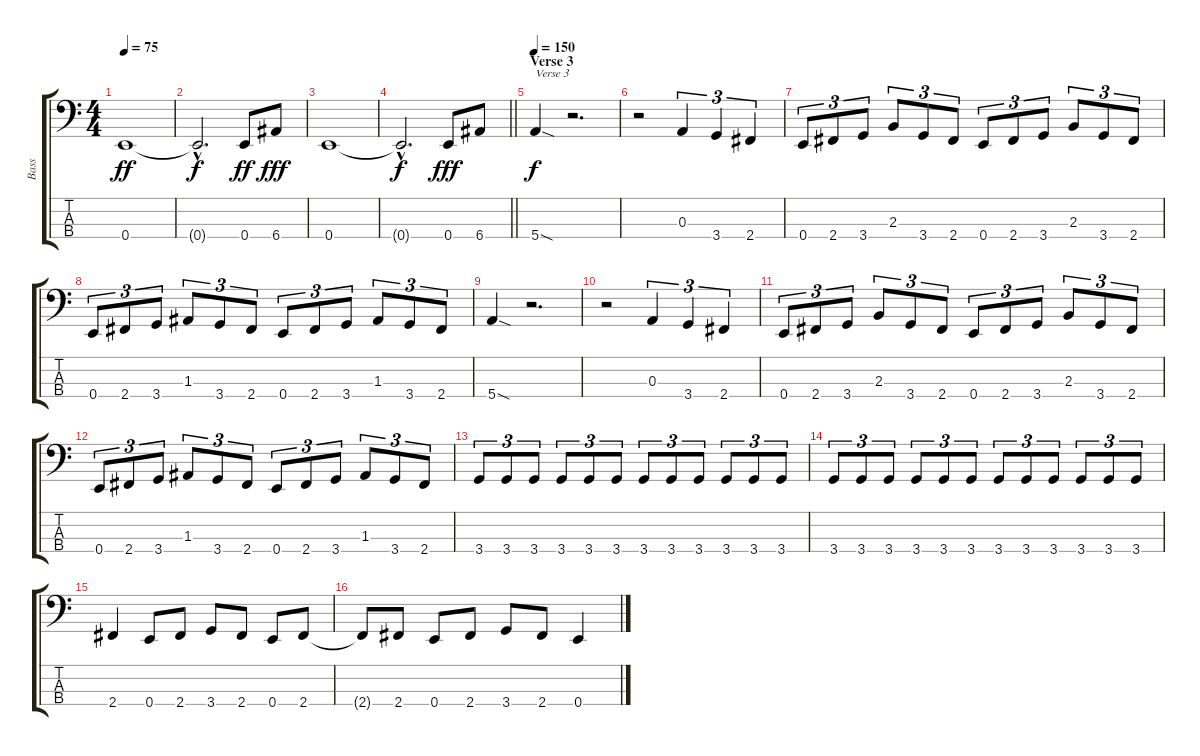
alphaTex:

\track ("Bass" "Bass") {instrument electricbassfinger}
\staff {score tabs}
\tuning (G2 D2 A1 E1) {hide}
\ts (4 4)
\tempo 75
\clef f4
\ks c
0.4.1{dy ff} |
0.4{hac t}.2{d dy f} 0.4.8{dy ff} 6.4.8{dy fff} |
0.4.1 |
\barLineRight lightlight
0.4{hac t}.2{d dy f} 0.4.8{dy fff} 6.4.8 |
\section ("" "Verse 3")
\tempo 150
5.4{sod}.4{txt "Verse 3" dy f} r.2{d} |
r.2 0.3.4{tu (3 2)} 3.4.4{tu (3 2)} 2.4.4{tu (3 2)} |
0.4.8{tu (3 2)} 2.4.8{tu (3 2)} 3.4.8{tu (3 2)} 2.3.8{tu (3 2)} 3.4.8{tu (3 2)} 2.4.8{tu (3 2)} 0.4.8{tu (3 2)} 2.4.8{tu (3 2)} 3.4.8{tu (3 2)} 2.3.8{tu (3 2)} 3.4.8{tu (3 2)} 2.4.8{tu (3 2)} |
0.4.8{tu (3 2)} 2.4.8{tu (3 2)} 3.4.8{tu (3 2)} 1.3.8{tu (3 2)} 3.4.8{tu (3 2)} 2.4.8{tu (3 2)} 0.4.8{tu (3 2)} 2.4.8{tu (3 2)} 3.4.8{tu (3 2)} 1.3.8{tu (3 2)} 3.4.8{tu (3 2)} 2.4.8{tu (3 2)} |
5.4{sod}.4 r.2{d} |
r.2 0.3.4{tu (3 2)} 3.4.4{tu (3 2)} 2.4.4{tu (3 2)} |
0.4.8{tu (3 2)} 2.4.8{tu (3 2)} 3.4.8{tu (3 2)} 2.3.8{tu (3 2)} 3.4.8{tu (3 2)} 2.4.8{tu (3 2)} 0.4.8{tu (3 2)} 2.4.8{tu (3 2)} 3.4.8{tu (3 2)} 2.3.8{tu (3 2)} 3.4.8{tu (3 2)} 2.4.8{tu (3 2)} |
0.4.8{tu (3 2)} 2.4.8{tu (3 2)} 3.4.8{tu (3 2)} 1.3.8{tu (3 2)} 3.4.8{tu (3 2)} 2.4.8{tu (3 2)} 0.4.8{tu (3 2)} 2.4.8{tu (3 2)} 3.4.8{tu (3 2)} 1.3.8{tu (3 2)} 3.4.8{tu (3 2)} 2.4.8{tu (3 2)} |
3.4.8{tu (3 2)} 3.4.8{tu (3 2)} 3.4.8{tu (3 2)} 3.4.8{tu (3 2)} 3.4.8{tu (3 2)} 3.4.8{tu (3 2)} 3.4.8{tu (3 2)} 3.4.8{tu (3 2)} 3.4.8{tu (3 2)} 3.4.8{tu (3 2)} 3.4.8{tu (3 2)} 3.4.8{tu (3 2)} |
3.4.8{tu (3 2)} 3.4.8{tu (3 2)} 3.4.8{tu (3 2)} 3.4.8{tu (3 2)} 3.4.8{tu (3 2)} 3.4.8{tu (3 2)} 3.4.8{tu (3 2)} 3.4.8{tu (3 2)} 3.4.8{tu (3 2)} 3.4.8{tu (3 2)} 3.4.8{tu (3 2)} 3.4.8{tu (3 2)} |
2.4.4 0.4.8 2.4.8 3.4.8 2.4.8 0.4.8 2.4.8 |
2.4{t}.8 2.4.8 0.4.8 2.4.8 3.4.8 2.4.8 0.4.4
